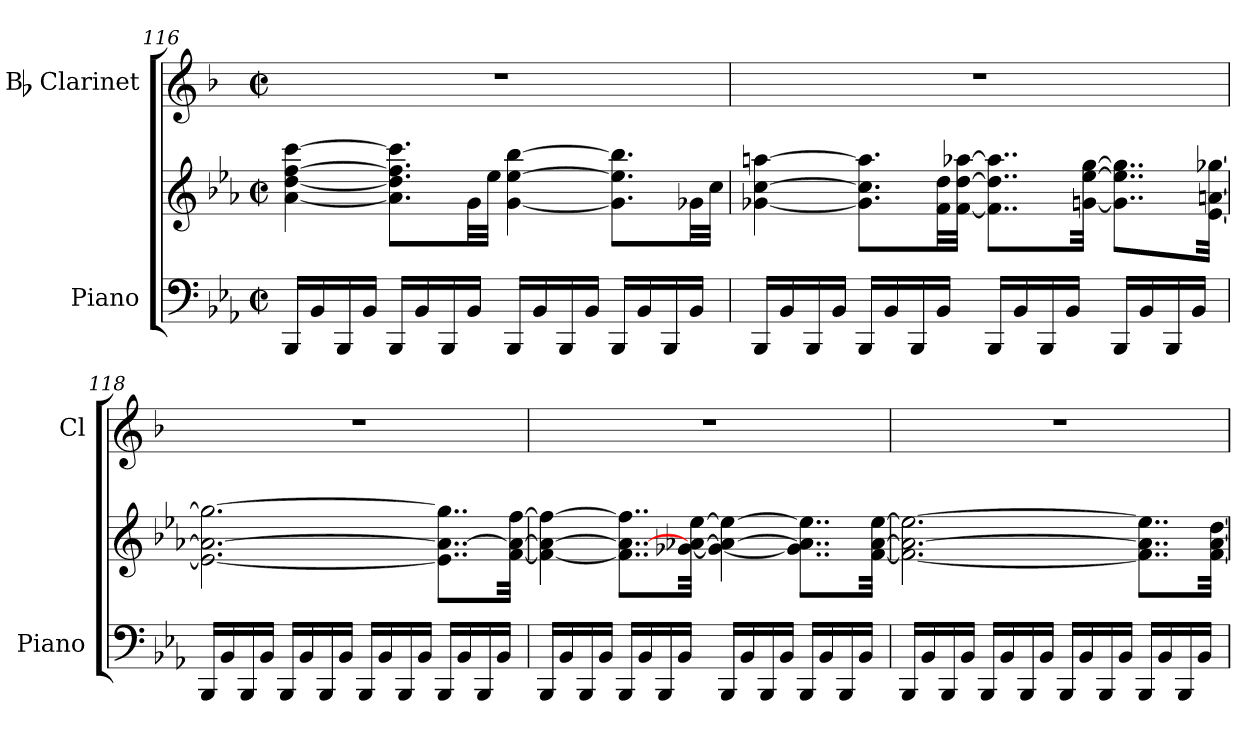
**kern	**kern	**kern
*part2	*part2	*part1
*staff3	*staff2	*staff1
*I"Piano	*	*I"Bb Clarinet
*I'Piano	*	*I'Cl
*clefF4	*clefG2	*clefG2
*	*	*ITrd1c2
*k[b-e-a-]	*k[b-e-a-]	*k[b-e-a-]
*E-:	*E-:	*E-:
*M2/2	*M2/2	*M2/2
*met(c|)	*met(c|)	*met(c|)
=116	=116	=116
16BBB-/LL	[4a-\ [4dd\ [4ff\ [4ccc\	1r
16BB-/	.	.
16BBB-/	.	.
16BB-/JJ	.	.
16BBB-/LL	8.a-\] 8.dd\] 8.ff\] 8.ccc\]L	.
16BB-/	.	.
16BBB-/	.	.
16BB-/JJ	32g\LL	.
.	32ee-\JJJ	.
16BBB-/LL	[4g\ [4ee-\ [4bb-\	.
16BB-/	.	.
16BBB-/	.	.
16BB-/JJ	.	.
16BBB-/LL	8.g\] 8.ee-\] 8.bb-\]L	.
16BB-/	.	.
16BBB-/	.	.
16BB-/JJ	32g-X\LL	.
.	32cc\JJJ	.
=117	=117	=117
16BBB-/LL	[4g-X\ [4cc\ [4aan\	1r
16BB-/	.	.
16BBB-/	.	.
16BB-/JJ	.	.
16BBB-/LL	8.g-\] 8.cc\] 8.aa\]L	.
16BB-/	.	.
16BBB-/	.	.
16BB-/JJ	32f\ 32dd\LL	.
.	[32f\ [32dd\ [32aa-X\JJJ	.
16BBB-/LL	8..f\] 8..dd\] 8..aa-\]L	.
16BB-/	.	.
16BBB-/	.	.
16BB-/JJ	.	.
.	[32gn\ [32ee-\ [32gg\Jkk	.
16BBB-/LL	8..g\] 8..ee-\] 8..gg\]L	.
16BB-/	.	.
16BBB-/	.	.
16BB-/JJ	.	.
.	[32e-\ [32an\ [32gg-X\Jkk	.
!!LO:LB:g=z
=118	=118	=118
16BBB-/LL	2.e-\_ 2.a\_ 2.gg-\_	1r
16BB-/	.	.
16BBB-/	.	.
16BB-/JJ	.	.
16BBB-/LL	.	.
16BB-/	.	.
16BBB-/	.	.
16BB-/JJ	.	.
16BBB-/LL	.	.
16BB-/	.	.
16BBB-/	.	.
16BB-/JJ	.	.
16BBB-/LL	8..e-\] 8..a\_ 8..gg-\]L	.
16BB-/	.	.
16BBB-/	.	.
16BB-/JJ	.	.
.	[32f\ 32a\_ [32ff\Jkk	.
=119	=119	=119
16BBB-/LL	4f\_ 4a\_ 4ff\_	1r
16BB-/	.	.
16BBB-/	.	.
16BB-/JJ	.	.
16BBB-/LL	8..f\] 8..a\_ 8..ff\]L	.
16BB-/	.	.
16BBB-/	.	.
16BB-/JJ	.	.
.	[32g-X\ [32a-\ [32ee-\Jkk	.
16BBB-/LL	4g-\_ 4a-\_ 4ee-\_	.
16BB-/	.	.
16BBB-/	.	.
16BB-/JJ	.	.
16BBB-/LL	8..g-\] 8..a-\] 8..ee-\]L	.
16BB-/	.	.
16BBB-/	.	.
16BB-/JJ	.	.
.	[32f\ [32a-\ [32ee-\Jkk	.
=120	=120	=120
16BBB-/LL	2.f\_ 2.a-\_ 2.ee-\_	1r
16BB-/	.	.
16BBB-/	.	.
16BB-/JJ	.	.
16BBB-/LL	.	.
16BB-/	.	.
16BBB-/	.	.
16BB-/JJ	.	.
16BBB-/LL	.	.
16BB-/	.	.
16BBB-/	.	.
16BB-/JJ	.	.
16BBB-/LL	8..f\] 8..a-\] 8..ee-\]L	.
16BB-/	.	.
16BBB-/	.	.
16BB-/JJ	.	.
.	[32f\ [32a-\ [32dd\Jkk	.
=	=	=
*-	*-	*-
